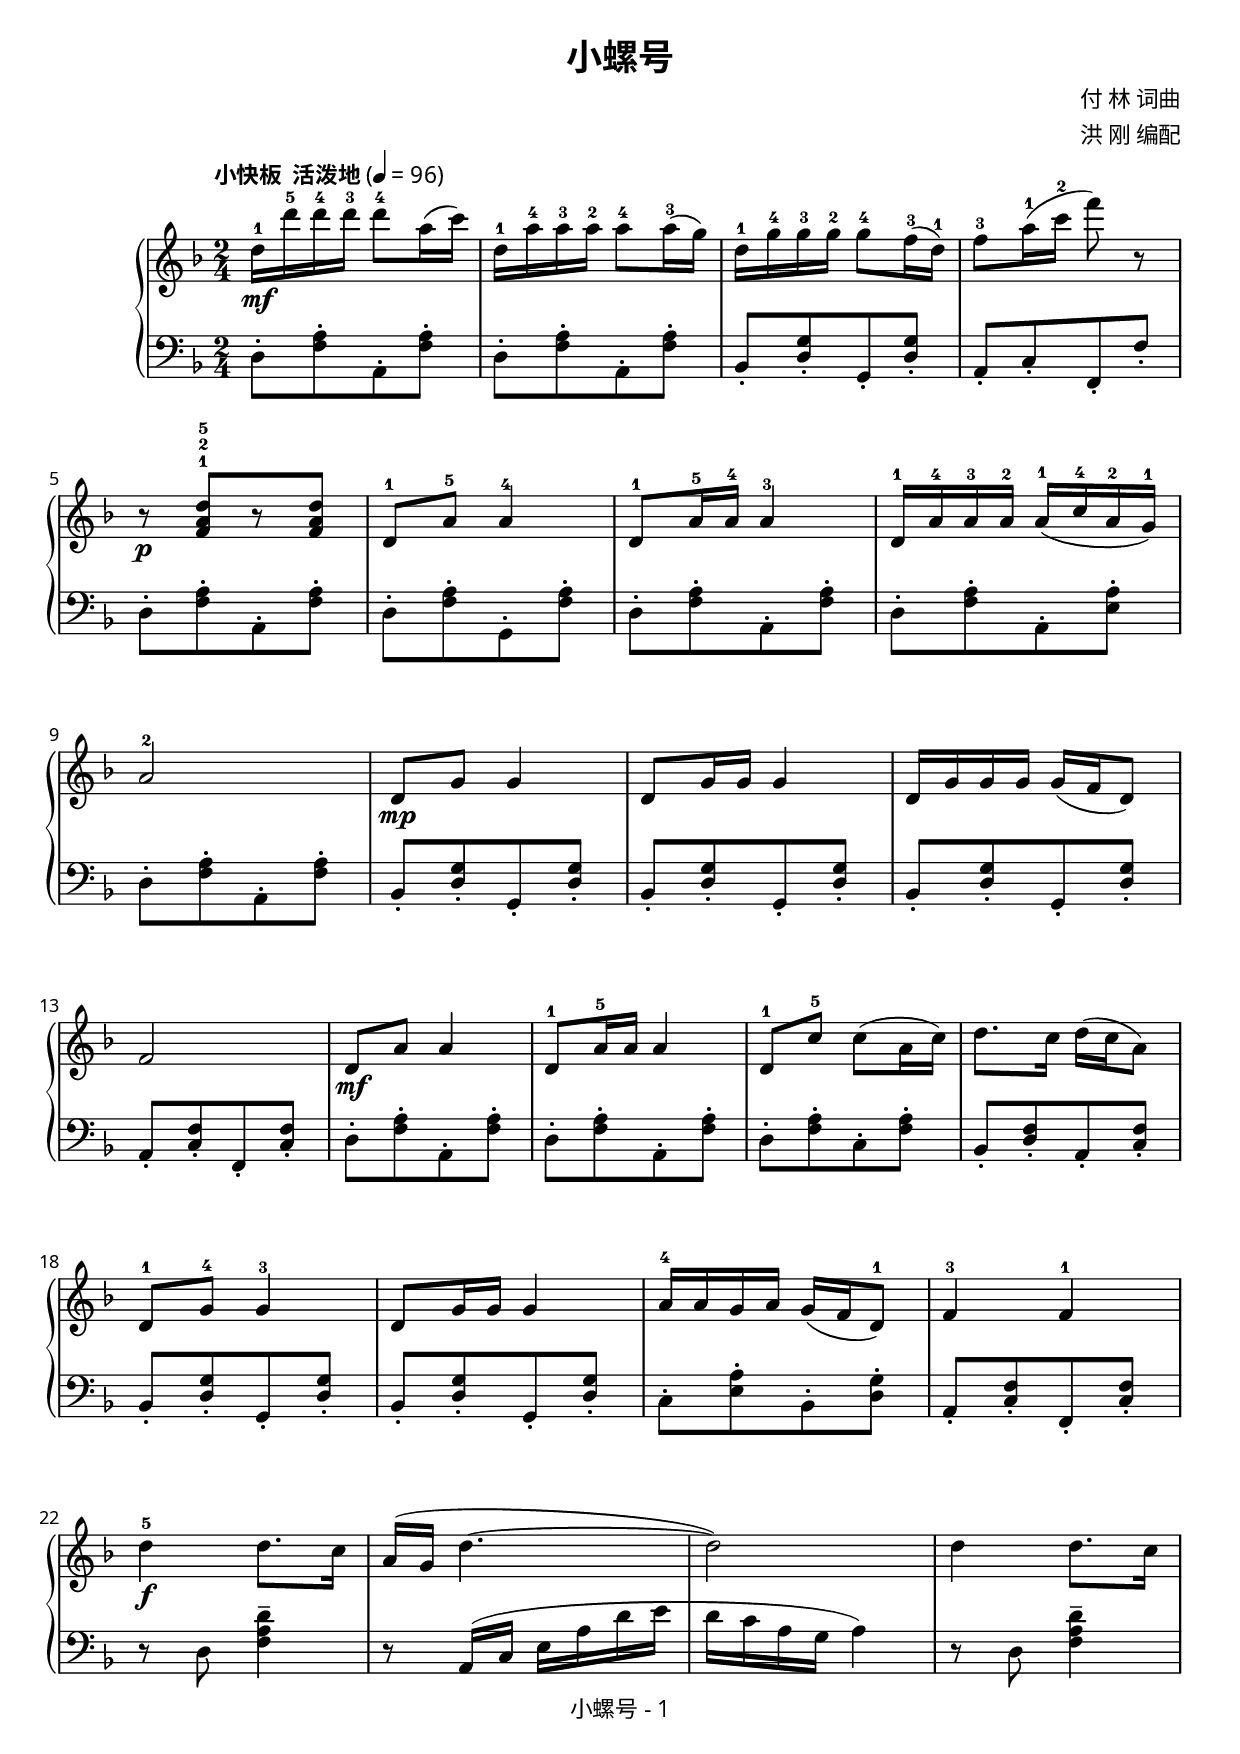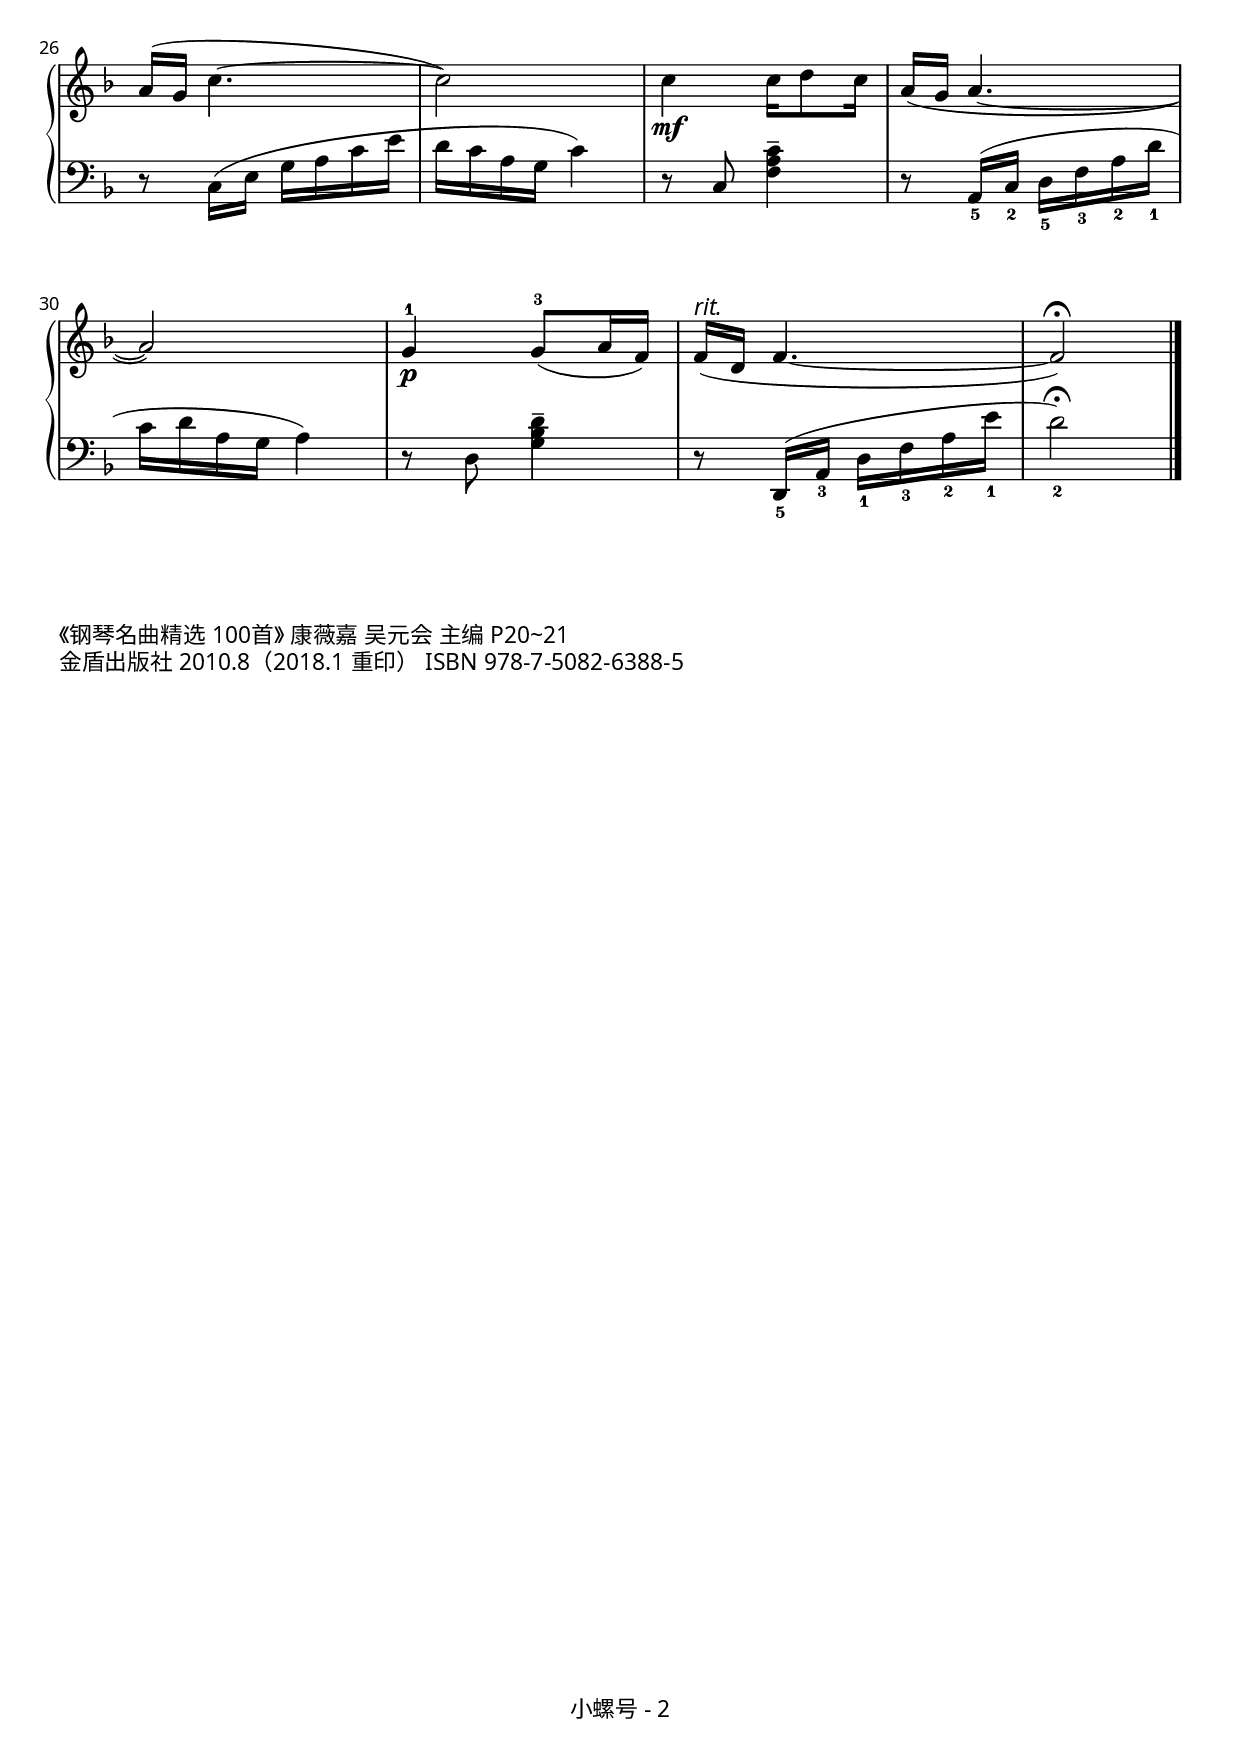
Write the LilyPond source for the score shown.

\version "2.18.2"

songName = "小螺号"
\version "2.18.2"

%%%%%%%
% 定义一些常用的 markup
% 

atempo = \markup { \italic { "a tempo" } }
% 系统中提供了 \dim 
% 但是会带有 ... ，如果想要去掉，需要设置
%  \override DynamicTextSpanner.style = #'none
% 所以这里定义一个 dimin ，命名来自　http://lsr.di.unimi.it/LSR/Snippet?id=935
dimin = \markup { \italic { " dim." } }

rit = \markup { \italic "rit." }
pocof = \markup { \italic { "poco f" } }
pocorit = \markup { \italic { "poco rit." } }

\paper  {
  #(define fonts
    (make-pango-font-tree
       "楷体" ;; "Century Schoolbook L"
       "sans-serif" "monospace" (/ staff-height (* 20 pt))))
}

% "sans-serif" "monospace" 来自 font.scm
% (/ staff-height (* 20 pt)) 来自 paper.scm

\include "../lib/paper-footer.ily"

\header {
  title = \songName
  composer = "付 林 词曲"
  arranger = "洪 刚 编配"
}

keyTime = {
  \key f \major
  \time 2/4
  \numericTimeSignature
}

upper = \relative c'' {
  \clef treble
  \keyTime
  \tempo "小快板  活泼地" 4=96
  \override Hairpin.to-barline = ##f
  
  d16-1\mf d'-5 d-4 d-3 d8-4 a16( c) |
  d,16-1 a'-4 a-3 a-2 a8-4 a16-3( g) |
  d16-1 g-4 g-3 g-2 g8-4 f16-3( d-1) |
  f8-3 a16-1( c-2 f8) r |\break
  
  r8\p <f,, a d>-1-2-5[ r q] |
  d-1 a'-5 a4-4 |
  d,8-1 a'16-5 a-4 a4-3 |
  d,16-1 a'-4 a-3 a-2 a-1( c-4 a-2 g-1) |\break
  
  a2-2 |
  d,8\mp g g4 |
  d8 g16 g g4 |
  d16 g g g g( f d8) |\break
  
  f2 |
  d8\mf a' a4 |
  d,8-1 a'16-5 a a4 |
  d,8-1 c'-5 c( a16 c) |
  d8. c16 d( c a8) |\break
  
  d,8-1 g-4 g4-3 |
  d8 g16 g g4 |
  a16-4 a g a g( f d8-1) |
  f4-3 f-1 |\break
  
  d'4-5\f d8. c16 |
  a16( g d'4.~ |
  d2) |
  d4 d8. c16 |\break
  
  a16( g c4.~ |
  c2) |
  c4\mf c16 d8 c16 |
  a16( g a4.~ |\break
  
  a2) |
  g4-1\p g8-3( a16 f) |
  f16^\rit( d f4.~ |
  f2\fermata) |\bar "|."
}

lower = \relative c {
  \clef bass
  \keyTime
  \override Hairpin.to-barline = ##f
  \dynamicUp
  
  d8-.[ <f a>-. a,-. q-.] |
  d8-.[ q-. a-. q-.] |
  bes8_.[ <d g>_. g,_. q_.] |
  a8_.[ c_. f,_. f'_.] |\break
  
  d8-.[ <f a>-. a,-. q-.] |
  d8-.[ q-. g,-. q-.] | % g or a
  d'8-.[ q-. a-. q-.] |
  d8-.[ q-. a-. <e' a>-.] |\break
  
  d8-.[ <f a>-. a,-. q-.] |
  bes8_.[ <d g>_. g,_. q_.] |
  bes8_.[ q_. g_. q_.] |
  bes8_.[ q_. g_. q_.] |\break
  
  a8_.[ <c f>_. f,_. q_.] |
  d'8-.[ <f a>-. a,-. q-.] |
  d8-.[ q-. a-. q-.] |
  d8-.[ q-. c-. q-.] |
  bes8_.[ <d f>_. a_. <c f>_.] |\break
  
  bes8_.[ <d g>_. g,_. q_.] |
  bes8_.[ q_. g_. q_.] |
  c8-.[ <e a>-. bes-. <d g>-.] |
  a8_.[ <c f>_. f,_. q_.] |\break
  
  r8 d' <f a d>4-- |
  r8 a,16( c e a d e |
  d16 c a g a4) |
  r8 d, <f a d>4-- |\break
  
  r8 c16( e g a c e |
  d16 c a g c4) |
  r8 c, <f a c>4-- |
  r8 a,16_5( c_2 d_5 f_3 a_2 d_1 |\break
  
  c16 d a g a4) |
  r8 d, <g bes d>4-- |
  r8 d,16_5( a'_3 d_1 f_3 a_2 e'_1 |
  d2_2\fermata) |\bar "|."
}

\score {
  \keepWithTag #'pdf
  % \keepWithTag #'midi
  \new PianoStaff <<
    \new Staff = "upper" \upper
    \new Staff = "lower" \lower
  >>
  \layout {
    % indent = 0\cm
  }
  % \midi { }
}

\score {
  \unfoldRepeats
  \keepWithTag #'midi
  \new PianoStaff <<
    \new Staff = "upper" \upper
    \new Staff = "lower" \lower
  >>
  \midi { }
}

\markup { \vspace #1 }
\markup { 《钢琴名曲精选 100首》 康薇嘉 吴元会 主编 P20~21 }
\markup { 金盾出版社 2010.8（2018.1 重印）    ISBN 978-7-5082-6388-5  }
